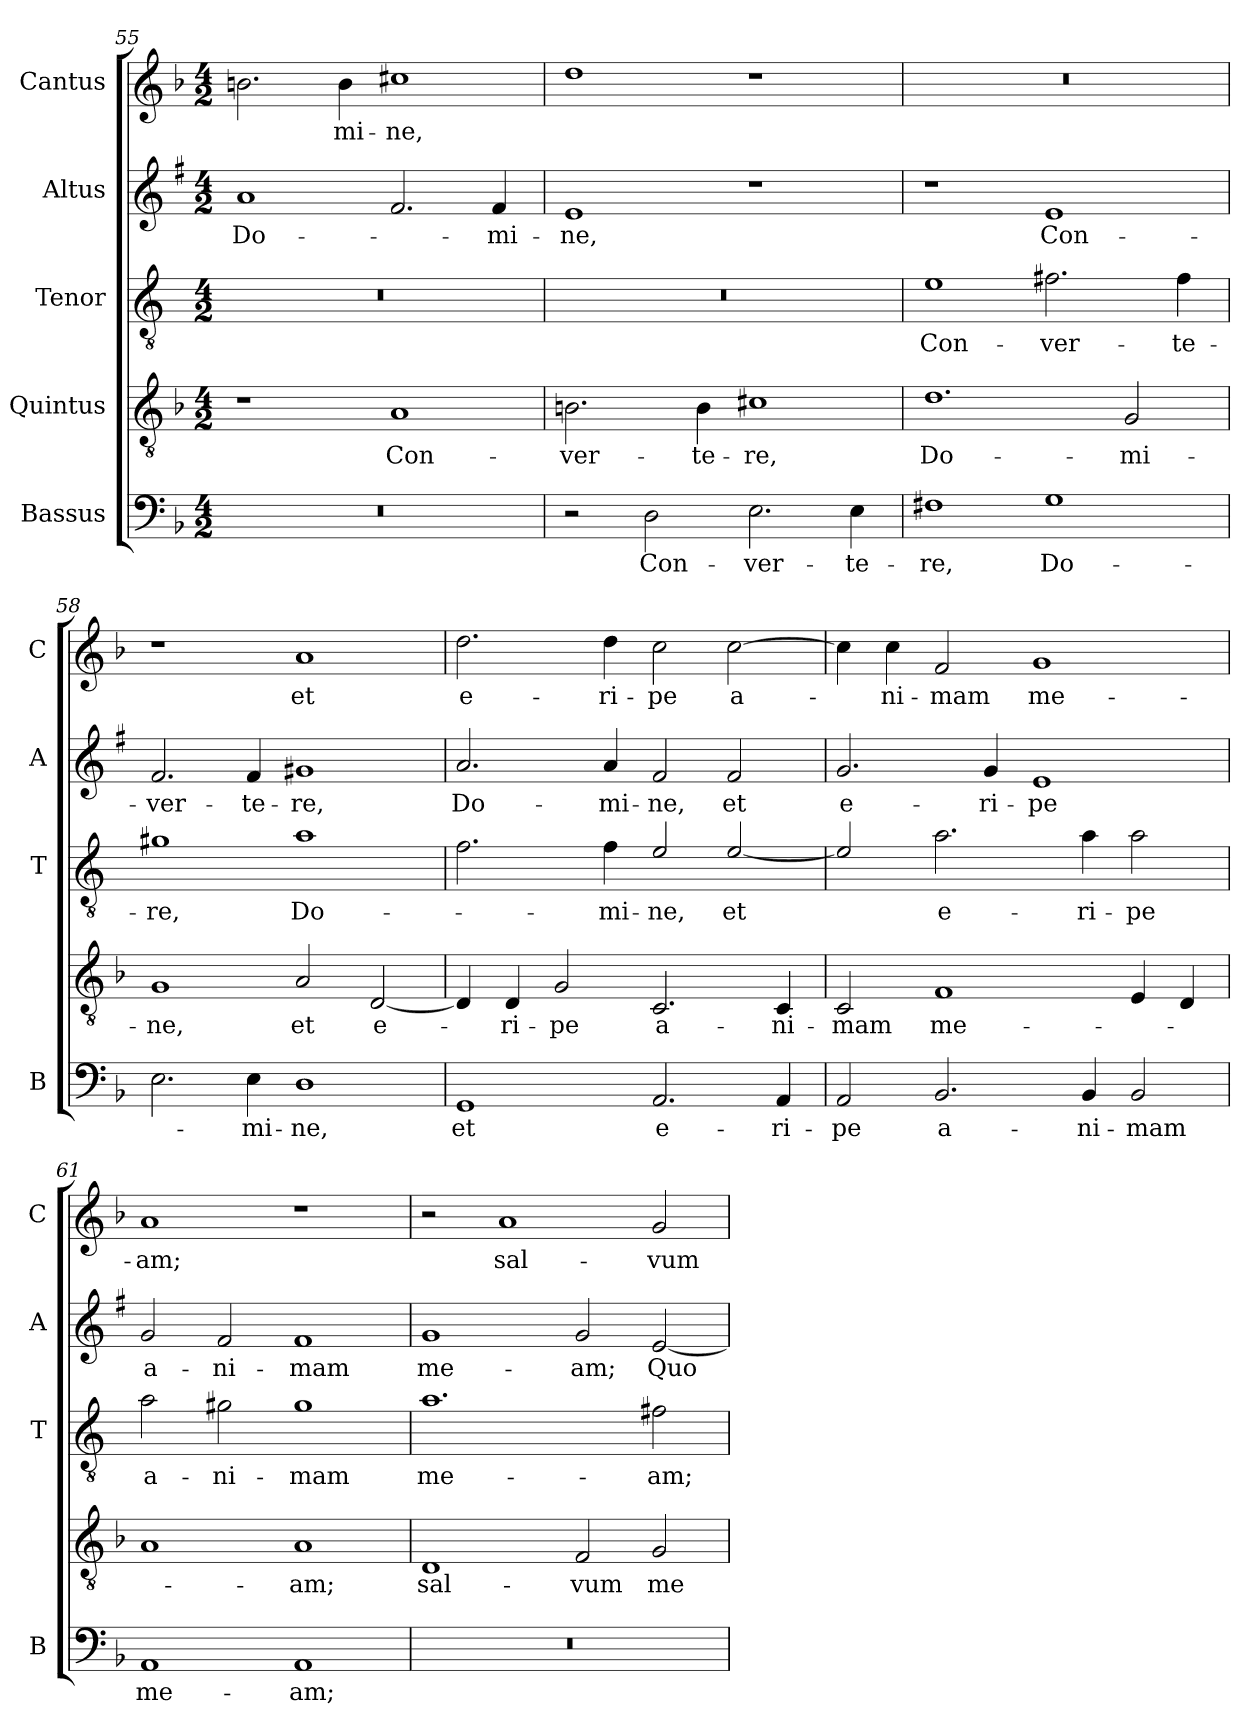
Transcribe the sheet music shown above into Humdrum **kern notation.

**kern	**text	**kern	**text	**kern	**text	**kern	**text	**kern	**text
*part5	*part5	*part4	*part4	*part3	*part3	*part2	*part2	*part1	*part1
*staff5	*staff5	*staff4	*staff4	*staff3	*staff3	*staff2	*staff2	*staff1	*staff1
*I"Bassus	*	*I"Quintus	*	*I"Tenor	*	*I"Altus	*	*I"Cantus	*
*I'B	*	*	*	*I'T	*	*I'A	*	*I'C	*
*clefF4	*	*clefGv2	*	*clefGv2	*	*clefG2	*	*clefG2	*
*	*	*	*	*ITrd4c7	*	*ITrd1c2	*	*	*
*k[b-]	*	*k[b-]	*	*k[b-]	*	*k[b-]	*	*k[b-]	*
*F:	*	*F:	*	*F:	*	*F:	*	*F:	*
*M4/2	*	*M4/2	*	*M4/2	*	*M4/2	*	*M4/2	*
=55	=55	=55	=55	=55	=55	=55	=55	=55	=55
!	!	!	!	!	!	!	!LO:LY:b	!	!
0r	.	1r	.	0r	.	1g	Do-	2.bn\	.
!	!	!	!	!	!	!	!	!	!LO:LY:b
.	.	.	.	.	.	.	.	4b\	-mi-
!	!	!	!LO:LY:b	!	!	!	!	!	!LO:LY:b
.	.	1A	Con-	.	.	2.e/	.	1cc#X	-ne,
!	!	!	!	!	!	!	!LO:LY:b	!	!
.	.	.	.	.	.	4e/	-mi-	.	.
=56	=56	=56	=56	=56	=56	=56	=56	=56	=56
!	!	!	!LO:LY:b	!	!	!	!LO:LY:b	!	!
2r	.	2.Bn\	-ver-	0r	.	1d	-ne,	1dd	.
!	!LO:LY:b	!	!	!	!	!	!	!	!
2D\	Con-	.	.	.	.	.	.	.	.
!	!	!	!LO:LY:b	!	!	!	!	!	!
.	.	4B\	-te-	.	.	.	.	.	.
!	!LO:LY:b	!	!LO:LY:b	!	!	!	!	!	!
2.E\	-ver-	1c#X	-re,	.	.	1r	.	1r	.
!	!LO:LY:b	!	!	!	!	!	!	!	!
4E\	-te-	.	.	.	.	.	.	.	.
=57	=57	=57	=57	=57	=57	=57	=57	=57	=57
!	!LO:LY:b	!	!LO:LY:b	!	!LO:LY:b	!	!	!	!
1F#X	-re,	1.d	Do-	1A	Con-	1r	.	0r	.
!	!LO:LY:b	!	!	!	!LO:LY:b	!	!LO:LY:b	!	!
1G	Do-	.	.	2.Bn\	-ver-	1d	Con-	.	.
!	!	!	!LO:LY:b	!	!	!	!	!	!
.	.	2G/	-mi-	.	.	.	.	.	.
!	!	!	!	!	!LO:LY:b	!	!	!	!
.	.	.	.	4B\	-te-	.	.	.	.
=58	=58	=58	=58	=58	=58	=58	=58	=58	=58
!	!	!	!LO:LY:b	!	!LO:LY:b	!	!LO:LY:b	!	!
2.E\	.	1G	-ne,	1c#X	-re,	2.e/	-ver-	1r	.
!	!LO:LY:b	!	!	!	!	!	!LO:LY:b	!	!
4E\	-mi-	.	.	.	.	4e/	-te-	.	.
!	!LO:LY:b	!	!LO:LY:b	!	!LO:LY:b	!	!LO:LY:b	!	!LO:LY:b
1D	-ne,	2A/	et	1d	Do-	1f#X	-re,	1a	et
!	!	!	!LO:LY:b	!	!	!	!	!	!
.	.	[2D/	e-	.	.	.	.	.	.
=59	=59	=59	=59	=59	=59	=59	=59	=59	=59
!	!LO:LY:b	!	!	!	!	!	!LO:LY:b	!	!LO:LY:b
1GG	et	4D/]	.	2.B-\	.	2.g/	Do-	2.dd\	e-
!	!	!	!LO:LY:b	!	!	!	!	!	!
.	.	4D/	-ri-	.	.	.	.	.	.
!	!	!	!LO:LY:b	!	!	!	!	!	!
.	.	2G/	-pe	.	.	.	.	.	.
!	!	!	!	!	!LO:LY:b	!	!LO:LY:b	!	!LO:LY:b
.	.	.	.	4B-\	-mi-	4g/	-mi-	4dd\	-ri-
!	!LO:LY:b	!	!LO:LY:b	!	!LO:LY:b	!	!LO:LY:b	!	!LO:LY:b
2.AA/	e-	2.C/	a-	2A/	-ne,	2e/	-ne,	2cc\	-pe
!	!	!	!	!	!LO:LY:b	!	!LO:LY:b	!	!LO:LY:b
.	.	.	.	[2A/	et	2e/	et	[2cc\	a-
!	!LO:LY:b	!	!LO:LY:b	!	!	!	!	!	!
4AA/	-ri-	4C/	-ni-	.	.	.	.	.	.
!!LO:LB:g=z
=60	=60	=60	=60	=60	=60	=60	=60	=60	=60
!	!LO:LY:b	!	!LO:LY:b	!	!	!	!LO:LY:b	!	!
2AA/	-pe	2C/	-mam	2A/]	.	2.f/	e-	4cc\]	.
!	!	!	!	!	!	!	!	!	!LO:LY:b
.	.	.	.	.	.	.	.	4cc\	-ni-
!	!LO:LY:b	!	!LO:LY:b	!	!LO:LY:b	!	!	!	!LO:LY:b
2.BB-/	a-	1F	me-	2.d\	e-	.	.	2f/	-mam
!	!	!	!	!	!	!	!LO:LY:b	!	!
.	.	.	.	.	.	4f/	-ri-	.	.
!	!	!	!	!	!	!	!LO:LY:b	!	!LO:LY:b
.	.	.	.	.	.	1d	-pe	1g	me-
!	!LO:LY:b	!	!	!	!LO:LY:b	!	!	!	!
4BB-/	-ni-	.	.	4d\	-ri-	.	.	.	.
!	!LO:LY:b	!	!	!	!LO:LY:b	!	!	!	!
2BB-/	-mam	4E/	.	2d\	-pe	.	.	.	.
.	.	4D/	.	.	.	.	.	.	.
=61	=61	=61	=61	=61	=61	=61	=61	=61	=61
!	!LO:LY:b	!	!	!	!LO:LY:b	!	!LO:LY:b	!	!LO:LY:b
1AA	me-	1A	.	2d\	a-	2f/	a-	1a	-am;
!	!	!	!	!	!LO:LY:b	!	!LO:LY:b	!	!
.	.	.	.	2c#X\	-ni-	2e/	-ni-	.	.
!	!LO:LY:b	!	!LO:LY:b	!	!LO:LY:b	!	!LO:LY:b	!	!
1AA	-am;	1A	-am;	1c#	-mam	1e	-mam	1r	.
=62	=62	=62	=62	=62	=62	=62	=62	=62	=62
!	!	!	!LO:LY:b	!	!LO:LY:b	!	!LO:LY:b	!	!
0r	.	1D	sal-	1.d	me-	1f	me-	2r	.
!	!	!	!	!	!	!	!	!	!LO:LY:b
.	.	.	.	.	.	.	.	1a	sal-
!	!	!	!LO:LY:b	!	!	!	!LO:LY:b	!	!
.	.	2F/	-vum	.	.	2f/	-am;	.	.
!	!	!	!LO:LY:b	!	!LO:LY:b	!	!LO:LY:b	!	!LO:LY:b
.	.	2G/	me	2Bn\	-am;	[2d/	Quo-	2g/	-vum
=	=	=	=	=	=	=	=	=	=
*-	*-	*-	*-	*-	*-	*-	*-	*-	*-
